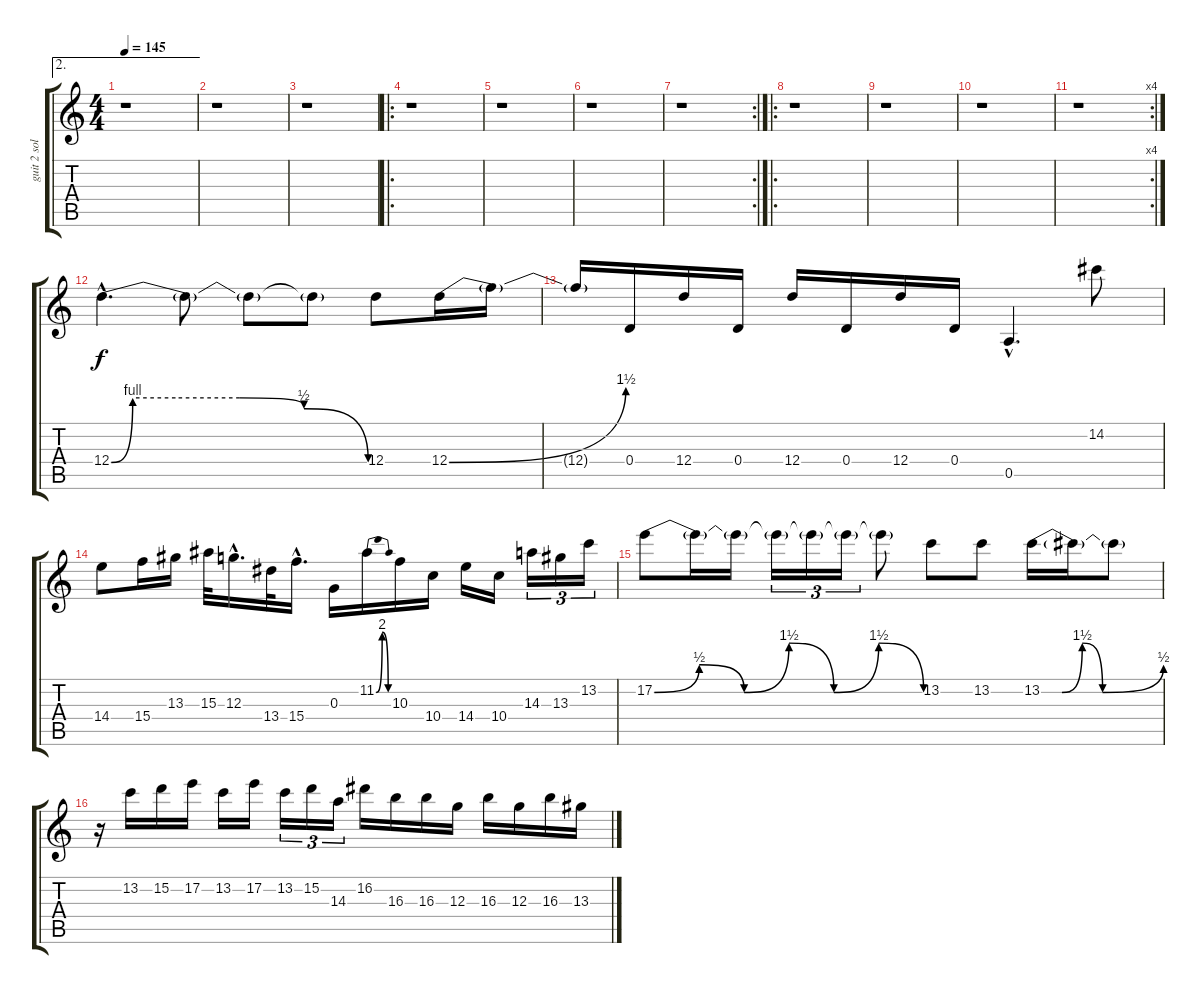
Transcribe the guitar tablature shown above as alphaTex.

\track ("guit 2 solo" "guit 2 sol") {instrument distortionguitar}
\staff {score tabs}
\tuning (E4 B3 G3 D3 A2 E2) {hide}
\ae 2
\ts (4 4)
\tempo 145
\clef g2
\ks c
r.1{dy f} |
r.1 |
r.1 |
\ro
r.1 |
r.1 |
r.1 |
\rc 2
r.1 |
\ro
r.1 |
r.1 |
r.1 |
\rc 4
r.1 |
12.4{be (custom 0 0 5 4 15 4 30 4 45 2 60 0) hac}.4{d} 12.4{t}.8 12.4{t}.8 12.4{t}.8 12.4.8 12.4{be (bend 0 0 60 6)}.16 12.4{t}.16 |
12.4{t}.16 0.4.16 12.4.16 0.4.16 12.4.16 0.4.16 12.4.16 0.4.16 0.5{hac}.4{d} 14.2.8 |
14.4.8 15.4.16 13.3.16 15.3.32 12.3{hac}.16{d} 13.4.32 15.4{hac}.16{d} 0.3.16 11.2{be (bendrelease 0 0 30 8 30 8 60 0)}.16 10.3.16 10.4.16 14.4.16 10.4.16 14.3.16{tu (3 2)} 13.3.16{tu (3 2)} 13.2.16{tu (3 2)} |
17.2{be (custom 0 0 10 2 20 0 30 6 40 0 50 6 60 0)}.8 17.2{t}.16 17.2{t}.16 17.2{t}.16{tu (3 2)} 17.2{t}.16{tu (3 2)} 17.2{t}.16{tu (3 2)} 17.2{t}.8 13.2.8 13.2.8 13.2{be (custom 0 0 10 0 20 6 30 0 60 2)}.16 13.2{t}.16 13.2{t}.8 |
r.16 13.2.16 15.2.16 17.2.16 13.2.16 17.2.16 13.2.16{tu (3 2)} 15.2.16{tu (3 2)} 14.3.16{tu (3 2)} 16.2.16 16.3.16 16.3.16 12.3.16 16.3.16 12.3.16 16.3.16 13.3.16
